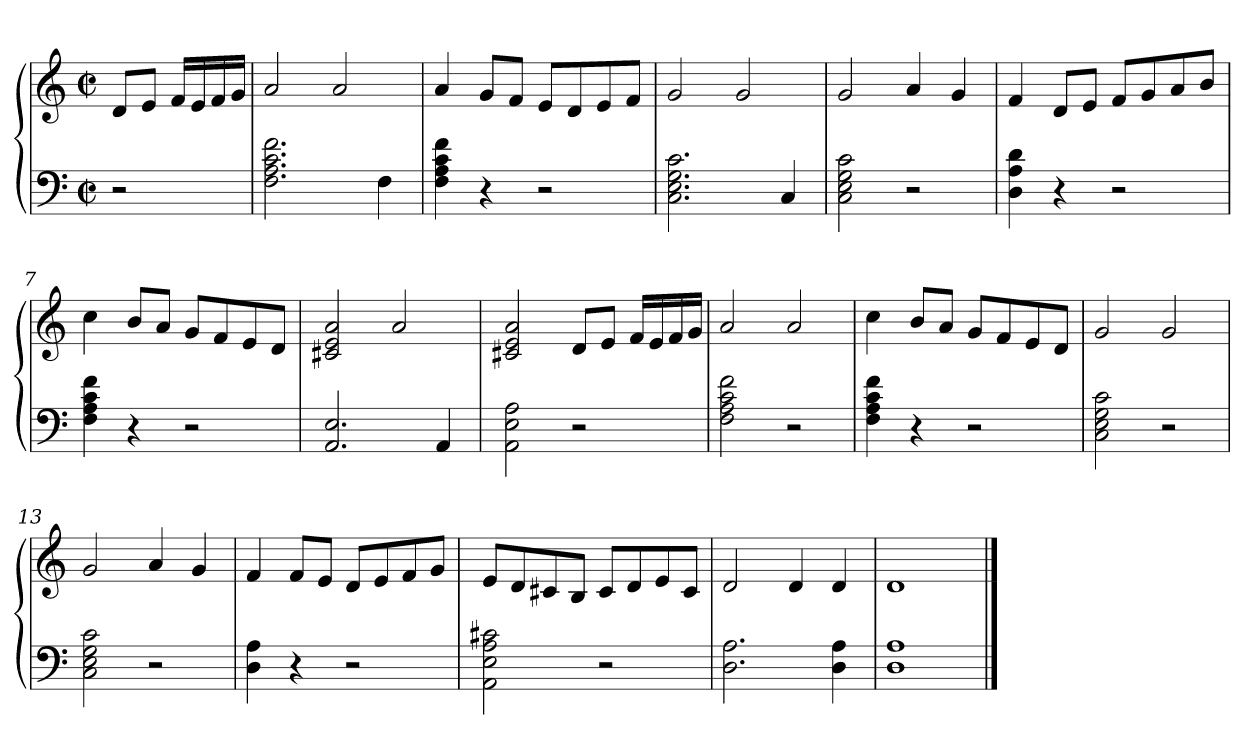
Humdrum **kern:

**kern	**kern
*part1	*part1
*staff2	*staff1
*clefF4	*clefG2
*k[]	*k[]
*M2/2	*M2/2
*met(c|)	*met(c|)
=1	=1
2r	8d/L
.	8e/J
.	16f/LL
.	16e/
.	16f/
.	16g/JJ
=2	=2
2.F\ 2.A\ 2.c\ 2.f\	2a/
.	2a/
4F\	.
=3	=3
4F\ 4A\ 4c\ 4f\	4a/
4r	8g/L
.	8f/J
2r	8e/L
.	8d/
.	8e/
.	8f/J
=4	=4
2.C\ 2.E\ 2.G\ 2.c\	2g/
.	2g/
4C/	.
=5	=5
2C\ 2E\ 2G\ 2c\	2g/
2r	4a/
.	4g/
!!LO:LB:g=z
=6	=6
4D\ 4A\ 4d\	4f/
4r	8d/L
.	8e/J
2r	8f/L
.	8g/
.	8a/
.	8b/J
=7	=7
4F\ 4A\ 4c\ 4f\	4cc\
4r	8b/L
.	8a/J
2r	8g/L
.	8f/
.	8e/
.	8d/J
=8	=8
2.AA/ 2.E/	2c#X/ 2e/ 2a/
.	2a/
4AA/	.
=9	=9
2AA\ 2E\ 2A\	2c#X/ 2e/ 2a/
2r	8d/L
.	8e/J
.	16f/LL
.	16e/
.	16f/
.	16g/JJ
!!LO:LB:g=z
=10	=10
2F\ 2A\ 2c\ 2f\	2a/
2r	2a/
=11	=11
4F\ 4A\ 4c\ 4f\	4cc\
4r	8b/L
.	8a/J
2r	8g/L
.	8f/
.	8e/
.	8d/J
=12	=12
2C\ 2E\ 2G\ 2c\	2g/
2r	2g/
=13	=13
2C\ 2E\ 2G\ 2c\	2g/
2r	4a/
.	4g/
=14	=14
4D\ 4A\	4f/
4r	8f/L
.	8e/J
2r	8d/L
.	8e/
.	8f/
.	8g/J
!!LO:LB:g=z
=15	=15
2AA\ 2E\ 2A\ 2c#X\	8e/L
.	8d/
.	8c#X/
.	8B/J
2r	8c#/L
.	8d/
.	8e/
.	8c#/J
=16	=16
2.D\ 2.A\	2d/
.	4d/
4D\ 4A\	4d/
=17	=17
1D 1A	1d
==	==
*-	*-
